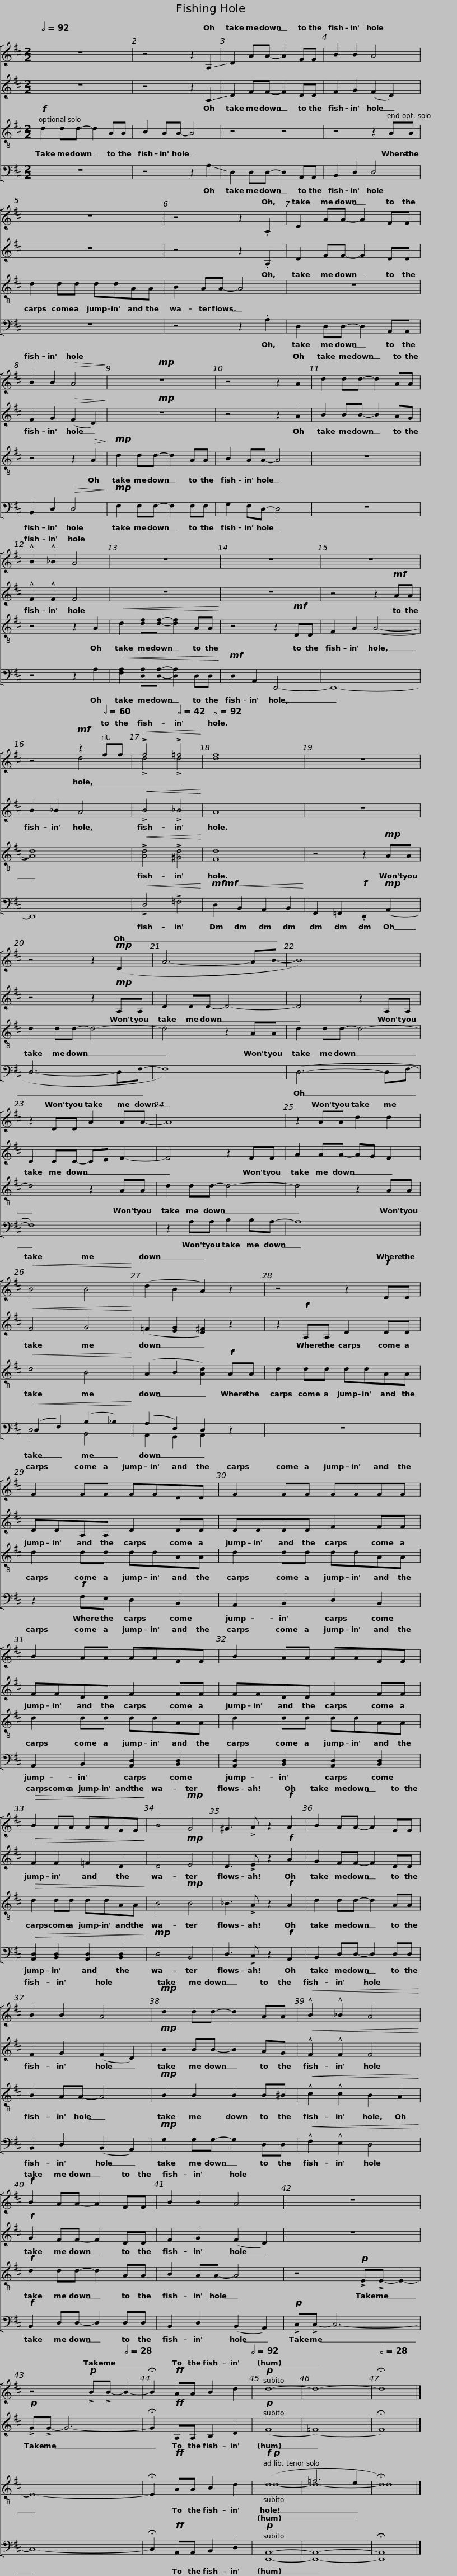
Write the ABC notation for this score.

X:1
%%score [ ( 1 2 ) 3 ( 4 5 ) ( 6 7 ) ]
L:1/8
Q:1/2=92
M:2/2
I:linebreak $
K:D
V:1 treble
V:2 treble
V:3 treble
V:4 treble-8
V:5 treble-8
V:6 bass
V:7 bass
V:1
 z8 | z4 z2 !-(!A,2 | !-)!D2 AA- A2 FF | B2 B2 A4 |$ z8 | %5
 z4 z2 .A,2 | D2 AA- A2 FF | B2 B2!>(! A4!>)! |$!mp! z8 | z4 z2 A2 | %10
 d2 dd- d2 AA | !^!B2 !^!_B2 A4 |$ z8 | z8 | z8 | %15
 z4!mf! z2[Q:1/2=60] ff |[Q:1/2=50]!<(! !>!f4[Q:1/2=42] !>!=f4!<)! |$[Q:1/2=92] f8 | z8 | z4 z2!mp! (D2 | %20
 A6- AB- |$ B8) | z2 DD A2 AA- | A8 |$ z2 AA d2 d2 | %25
!<(! B4 B4!<)! | (d2 B2 A2) z2 |$ z4 z2!f! DD | F2 FF FFDD |$ F2 FF FFFF | %30
 B2 AA AAFF |$ B2 AA AAFF |!>(! B2 AA AAFF!>)! | B4!mp! G4 | ^G3 !>!A z2!f! A2 |$ %35
 B2 AA- A2 FF | B2 B2 A4 |!mp! d2 dd- d2 AA |!<(! !^!B2 !^!_B2 A4!<)! |$!f! B2 AA- A2 FF | %40
 B2 B2 A4 | z8 | z4!p! !>!B!>!B-[Q:1/2=28] B2- | !fermata!B2!ff! AA B2 d2[Q:1/2=92] |$!p! d8- | %45
[Q:1/2=60] d8-[Q:1/2=48] |[Q:1/2=28] !fermata!d8 |] %47
V:2
 x8 | x8 | x8 | x8 |$ x8 | %5
 x8 | x8 | x8 |$ x8 | x8 | %10
 x8 | x8 |$ x8 | x8 | x8 | %15
 x4 d4 | !>!d4 !>!d4 |$ d8 | x8 | x8 | %20
 x8 |$ x8 | x8 | x8 |$ x8 | %25
 x8 | x8 |$ x8 | x8 |$ x8 | %30
 x8 |$ x8 | x8 | x8 | x8 |$ %35
 x8 | x8 | x8 | x8 |$ x8 | %40
 x8 | x8 | x8 | x8 |$ x8 | %45
 x8 | x8 |] %47
V:3
 z8 | z4 z2 !-(!A,2 | !-)!D2 FF- F2 DD | F2 G2 (F2 D2) |$ z8 | %5
 z4 z2 .A,2 | D2 FF- F2 DD | F2 G2!>(! (F2 D2)!>)! |$!mp! z8 | z4 z2 A2 | %10
 B2 BB- B2 AG | !^!F2 !^!F2 F4 |$ z8 | z8 | z4 z2!mf! AA | %15
 B2 _B2 A4 |!<(! !>!B4 !>!_B4!<)! |$ A8 | z8 | z4 z2!mp! A,A, | %20
 D2 DD- D4- |$ D4 z2 A,A, | D2 DD- DE F2- | F4 z2 FF |$ A2 AA- AG F2 | %25
!<(! F4 G4!<)! | (=F2 [EG]2 [D^F]2) z2 |$ z2!f! A,A, D2 DD | DDA,A, D2 DD |$ DDDD F2 FF | %30
 FFDD F2 FF |$ FFDD F2 FF |!>(! F2 F2 =F2 D2!>)! | D4!mp! E4 | D3 !>!E z2!f! A2 |$ %35
 G2 FF- F2 DD | F2 G2 (F2 D2) |!mp! B2 BB- B2 AG |!<(! !^!F2 !^!F2 F4!<)! |$!f! G2 FF- F2 DD | %40
 F2 G2 (F2 D2) | z8 |!p! !>!G!>!G- G6- | !fermata!G2!ff! A,A, B,2 D2 |$!p! (F8 | %45
 (=F8) | !fermata!F8) |] %47
V:4
!f! d2 dd- d2 AA | B2 AA- A4 | z4 z4 | z4 z2 AA |$ d2 dd ddAA | %5
 B2 AA- A4 | z8 | z4 z2!>(! A2!>)! |$!mp! d2 dd- d2 AA | B2 AA- A4 | %10
 z8 | z4 z2 A2 |$!<(! d2 [df][df]- [df]2 AA!<)! | z4 z2!mf! DD | F2 A2 (A4- | %15
 [Ad]8) |!<(! !>![Ad]4 !>![^Gd]4!<)! |$ [Fd]8 | z4 z2!mp! AA | d2 dd- d4- | %20
 d4 z2 AA |$ d2 dd- d4- | d4 z2 AA | d2 dd- d4- |$ d4 z2 AA | %25
!<(! d4 B4!<)! | (A2 B2 [Ad]2)!f! AA |$ d2 dd ddAA | d2 dd ddAA |$ d2 dd ddAA | %30
 d2 dd ddAA |$ d2 dd ddAA |!>(! d2 dd ddAA!>)! | B4!mp! B4 | _B3 !>!A z2!f! A2 |$ %35
 d2 dd- d2 AA | B2 AA- A4 |!mp! B2 B2 B2 B^B |!<(! !^!c2 !^!c2 B2 A2!<)! |$!f! d2 dd- d2 AA | %40
 B2 AA- A4 | z4!p! !>!E!>!E- E2- | E8- | !fermata!E2!ff! AA B2 d2 |$!f!!p! (d8 | %45
 =f6 e2 | !fermata!d8) |] %47
V:5
 x8 | x8 | x8 | x8 |$ x8 | %5
 x8 | x8 | x8 |$ x8 | x8 | %10
 x8 | x8 |$ x8 | x8 | x8 | %15
 x8 | x8 |$ x8 | x8 | x8 | %20
 x8 |$ x8 | x8 | x8 |$ x8 | %25
 x8 | x8 |$ x8 | x8 |$ x8 | %30
 x8 |$ x8 | x8 | x8 | x8 |$ %35
 x8 | x8 | x8 | x8 |$ x8 | %40
 x8 | x8 | x8 | x8 |$ d8- | %45
 d8- | d8 |] %47
V:6
 z8 | z4 z2 !-(!A,2 | !-)!D,2 D,D,- D,2 A,,A,, | B,,2 D,2 D,4 |$ z8 | %5
 z4 z2 .A,2 | D,2 D,D,- D,2 A,,A,, | B,,2 D,2!>(! D,4!>)! |$!mp! F,2 F,F,- F,2 F,F, | G,2 F,D,- D,4 | %10
 z8 | z4 z2 A,2 |$!<(! [F,A,]2 [D,A,][D,A,]- [D,A,]2 D,D,!<)! |!mf! D,2 A,,2 D,,4- | D,,8- | %15
 D,,8 |!<(! !>!D,4 !>!=F,4!<)! |$!mf!!mf!!<(! D,2 B,,2 A,,2 B,,2!<)! | F,,2 =F,,2!f! .D,,2!mp! (A,,2 | D,6- D,F,- | %20
 F,8) |$ (D,6- D,F,- | F,8) | z2 A,A, B,2 B,A,- |$ A,8 | %25
!<(! (D,2 F,2) (B,2 _B,2)!<)! | (A,2 E,2) D,2 z2 |$ z8 | z2!f! F,E, D,2 B,,2 |$ A,,2 B,,2 D,2 B,,2 | %30
 A,,2 B,,2 [A,,D,]2 [B,,D,]2 |$ [A,,D,]2 [B,,D,]2 [A,,D,]2 [B,,D,]2 |!>(! [A,,D,]2 [B,,D,]2 [A,,D,]2 [B,,D,]2!>)! |!mp! D,4 B,,4 | D,3 !>!C, z2!f! A,,2 |$ %35
 B,,2 D,D,- D,2 D,D, | B,,2 D,2 (B,,2 A,,2) |!mp! G,2 G,G,- G,2 D,D, |!<(! !^!F,2 !^!E,2 D,4!<)! |$!f! B,,2 D,D,- D,2 D,D, | %40
 B,,2 D,2 (B,,2 A,,2) |!p! !>!C,!>!C,- C,6- | C,8- | !fermata!C,2!ff! A,,A,, B,,2 D,2 |$!p! [D,,A,,]8- | %45
 [D,,A,,]8- | !fermata![D,,A,,]8 |] %47
V:7
 x8 | x8 | x8 | x8 |$ x8 | %5
 x8 | x8 | x8 |$ x8 | x8 | %10
 x8 | x8 |$ x8 | x8 | x8 | %15
 x8 | x8 |$ x8 | x8 | x8 | %20
 x8 |$ x8 | x8 | x8 |$ x8 | %25
 D,4 B,,4 | A,,2 G,,2 A,,2 z2 |$ x8 | x8 |$ x8 | %30
 x8 |$ x8 | x8 | x8 | x8 |$ %35
 x8 | x8 | x8 | x8 |$ x8 | %40
 x8 | x8 | x8 | x8 |$ x8 | %45
 x8 | x8 |] %47
